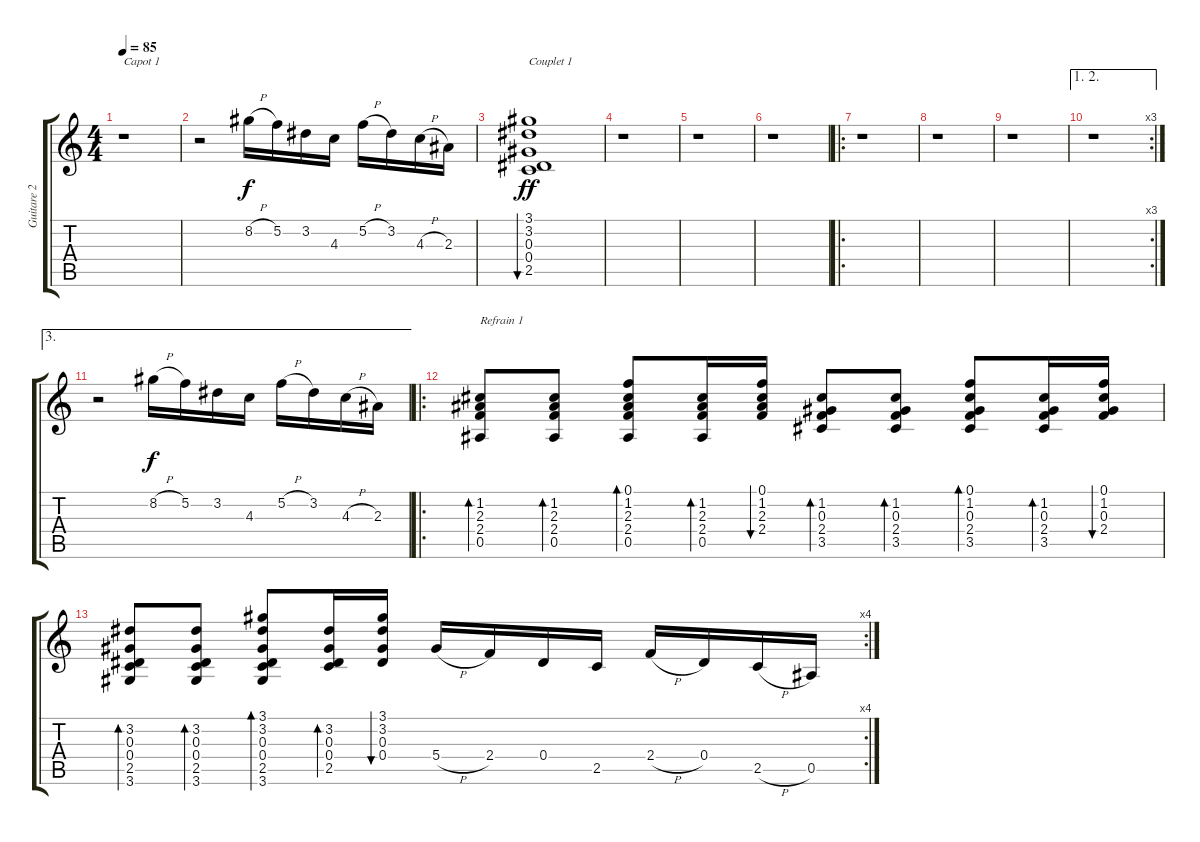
\track ("Guitare 2" "Guitare 2") {instrument acousticguitarnylon}
\staff {score tabs}
\tuning (F4 C4 Ab3 Eb3 Bb2 F2) {hide}
\ts (4 4)
\tempo 85
\clef g2
\ks c
r.1{txt "Capot 1" dy f instrument acousticguitarnylon} |
r.2 8.2{h}.16 5.2.16 3.2.16 4.3.16 5.2{h}.16 3.2.16 4.3{h}.16 2.3.16 |
(3.1 3.2 0.3 0.4 2.5).1{bu 120 txt "Couplet 1" dy ff} |
r.1 |
r.1 |
r.1 |
\ro
r.1 |
r.1 |
r.1 |
\ae (1 2)
\rc 3
r.1 |
\ae 3
r.2 8.2{h}.16{dy f} 5.2.16 3.2.16 4.3.16 5.2{h}.16 3.2.16 4.3{h}.16 2.3.16 |
\ro
(1.2 2.3 2.4 0.5).8{bd 60 txt "Refrain 1" volume 7} (1.2 2.3 2.4 0.5).8{bd 60} (0.1 1.2 2.3 2.4 0.5).8{bd 60} (1.2 2.3 2.4 0.5).16{bd 60} (0.1 1.2 2.3 2.4).16{bu 60} (1.2 0.3 2.4 3.5).8{bd 60} (1.2 0.3 2.4 3.5).8{bd 60} (0.1 1.2 0.3 2.4 3.5).8{bd 60} (1.2 0.3 2.4 3.5).16{bd 60} (0.1 1.2 0.3 2.4).16{bu 60} |
\rc 4
(3.2 0.3 0.4 2.5 3.6).8{bd 60} (3.2 0.3 0.4 2.5 3.6).8{bd 60} (3.1 3.2 0.3 0.4 2.5 3.6).8{bd 60} (3.2 0.3 0.4 2.5).16{bd 60} (3.1 3.2 0.3 0.4).16{bu 60} 5.4{h}.16{volume 13} 2.4.16 0.4.16 2.5.16 2.4{h}.16 0.4.16 2.5{h}.16 0.5.16
